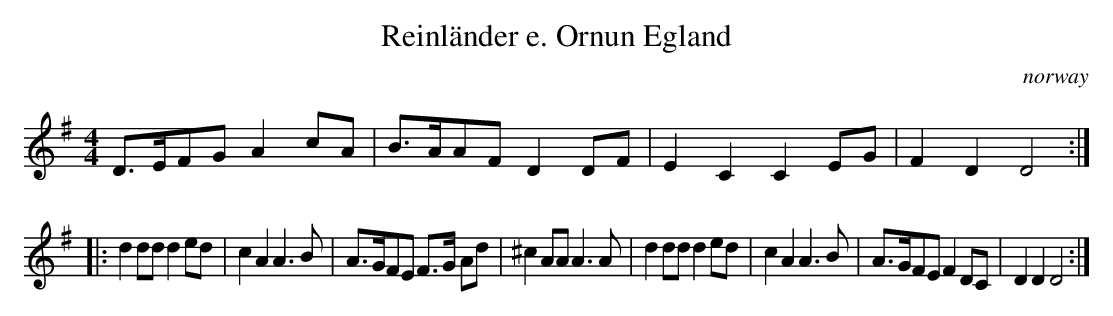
X:1
T:Reinl\"ander e. Ornun Egland
O:norway
M:4/4
K:DMix
D>EFG A2cA| B>AAF D2DF| E2C2 C2EG| F2D2 D4:|
|:d2dd d2ed| c2A2 A3B| A>GFE F>G Ad| ^c2AA A3A|\
d2dd d2ed| c2A2 A3B| A>GFE F2DC| D2D2 D4:|
